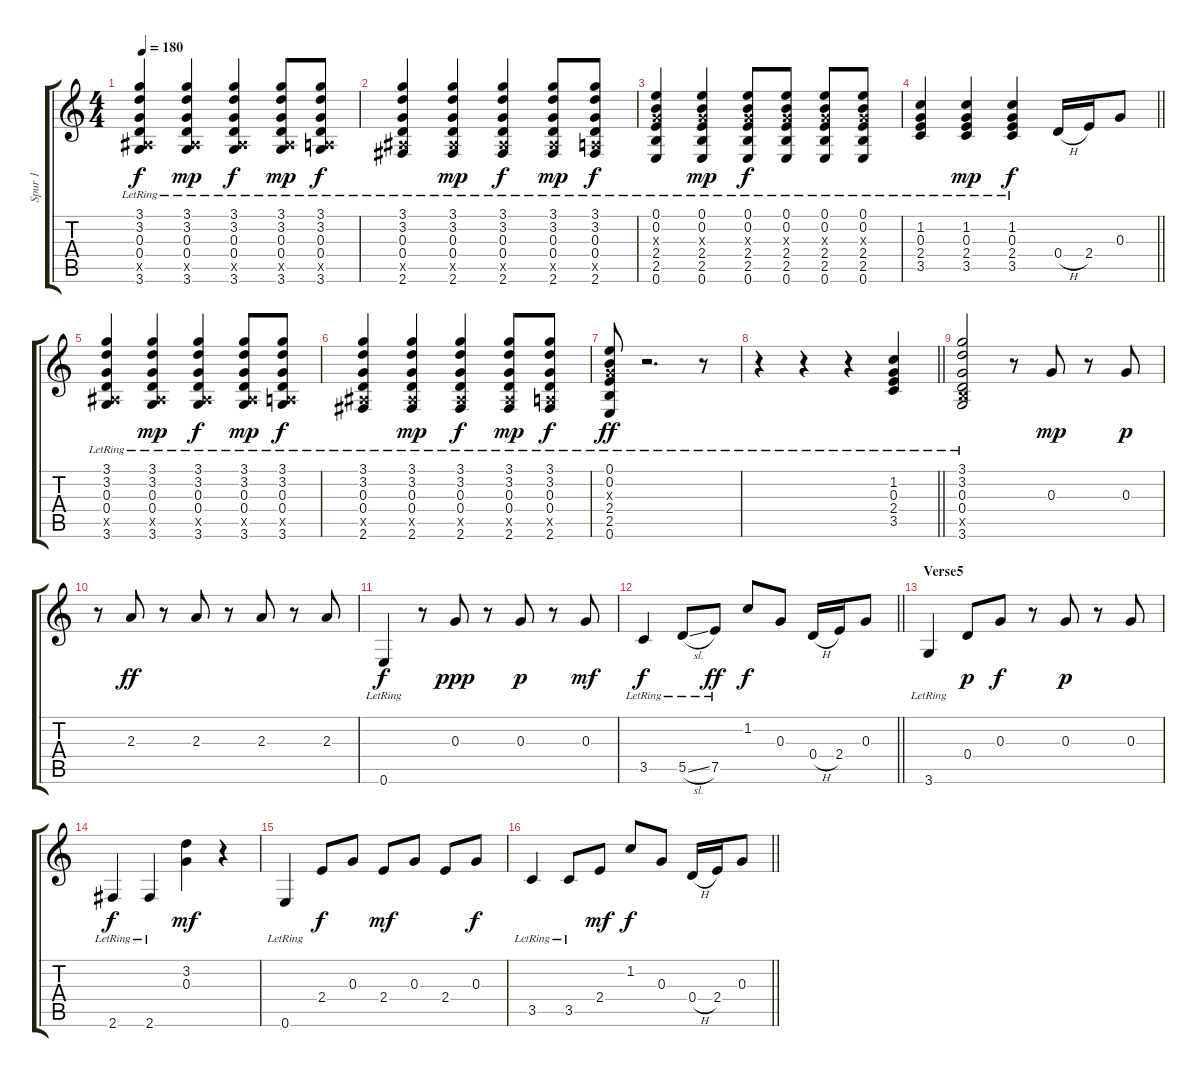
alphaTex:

\track ("Spur 1" "Spur 1") {instrument overdrivenguitar}
\staff {score tabs}
\tuning (E4 B3 G3 D3 A2 E2) {hide}
\ts (4 4)
\tempo 180
\clef g2
\ks c
(3.1 3.2 0.3 0.4 1.5{x} 3.6{lr}).4{dy f} (3.1 3.2 0.3 0.4 1.5{x} 3.6{lr}).4{dy mp} (3.1 3.2 0.3 0.4 1.5{x} 3.6{lr}).4{dy f} (3.1 3.2 0.3 0.4 1.5{x} 3.6{lr}).8{dy mp} (3.1 3.2 0.3 0.4 0.5{x} 3.6{lr}).8{dy f} |
(3.1 3.2 0.3 0.4 1.5{x} 2.6{lr}).4 (3.1 3.2 0.3 0.4 1.5{x} 2.6{lr}).4{dy mp} (3.1 3.2 0.3 0.4 1.5{x} 2.6{lr}).4{dy f} (3.1 3.2 0.3 0.4 1.5{x} 2.6{lr}).8{dy mp} (3.1 3.2 0.3 0.4 0.5{x} 2.6{lr}).8{dy f} |
(0.1 0.2 0.3{x} 2.4 2.5{lr} 0.6{lr}).4 (0.1 0.2 0.3{x} 2.4 2.5{lr} 0.6{lr}).4{dy mp} (0.1 0.2 0.3{x} 2.4 2.5{lr} 0.6{lr}).8{dy f} (0.1 0.2 0.3{x} 2.4 2.5{lr} 0.6{lr}).8 (0.1 0.2 0.3{x} 2.4 2.5{lr} 0.6{lr}).8 (0.1 0.2 0.3{x} 2.4 2.5{lr} 0.6{lr}).8 |
\barLineRight lightlight
(1.2 0.3 2.4 3.5{lr}).4 (1.2 0.3 2.4 3.5{lr}).4{dy mp} (1.2 0.3 2.4 3.5{lr}).4{dy f} 0.4{h}.16 2.4.16 0.3.8 |
(3.1 3.2 0.3 0.4 1.5{x} 3.6{lr}).4 (3.1 3.2 0.3 0.4 1.5{x} 3.6{lr}).4{dy mp} (3.1 3.2 0.3 0.4 1.5{x} 3.6{lr}).4{dy f} (3.1 3.2 0.3 0.4 1.5{x} 3.6{lr}).8{dy mp} (3.1 3.2 0.3 0.4 0.5{x} 3.6{lr}).8{dy f} |
(3.1 3.2 0.3 0.4 1.5{x} 2.6{lr}).4 (3.1 3.2 0.3 0.4 1.5{x} 2.6{lr}).4{dy mp} (3.1 3.2 0.3 0.4 1.5{x} 2.6{lr}).4{dy f} (3.1 3.2 0.3 0.4 1.5{x} 2.6{lr}).8{dy mp} (3.1 3.2 0.3 0.4 0.5{x} 2.6{lr}).8{dy f} |
(0.1 0.2 0.3{x} 2.4 2.5{lr} 0.6{lr}).8{dy ff} r.2{d} r.8 |
\barLineRight lightlight
r.4 r.4 r.4 (1.2 0.3 2.4 3.5{lr}).4 |
(3.1 3.2 0.3 0.4 2.5{x} 3.6{lr}).2 r.8 0.3.8{dy mp} r.8 0.3.8{dy p} |
r.8 2.3.8{dy ff} r.8 2.3.8 r.8 2.3.8 r.8 2.3.8 |
0.6{lr}.4{dy f} r.8 0.3.8{dy ppp} r.8 0.3.8{dy p} r.8 0.3.8{dy mf} |
\barLineRight lightlight
3.5{lr}.4{dy f} 5.5{sl lr}.8 7.5{lr}.8{dy ff} 1.2.8{dy f} 0.3.8 0.4{h}.16 2.4.16 0.3.8 |
\section ("" "Verse5")
3.6{lr}.4 0.4.8{dy p} 0.3.8{dy f} r.8 0.3.8{dy p} r.8 0.3.8 |
2.6{lr}.4{dy f} 2.6{lr}.4 (3.2 0.3).4{dy mf} r.4 |
0.6{lr}.4 2.4.8{dy f} 0.3.8 2.4.8{dy mf} 0.3.8 2.4.8 0.3.8{dy f} |
\barLineRight lightlight
3.5{lr}.4 3.5{lr}.8 2.4.8{dy mf} 1.2.8{dy f} 0.3.8 0.4{h}.16 2.4.16 0.3.8
